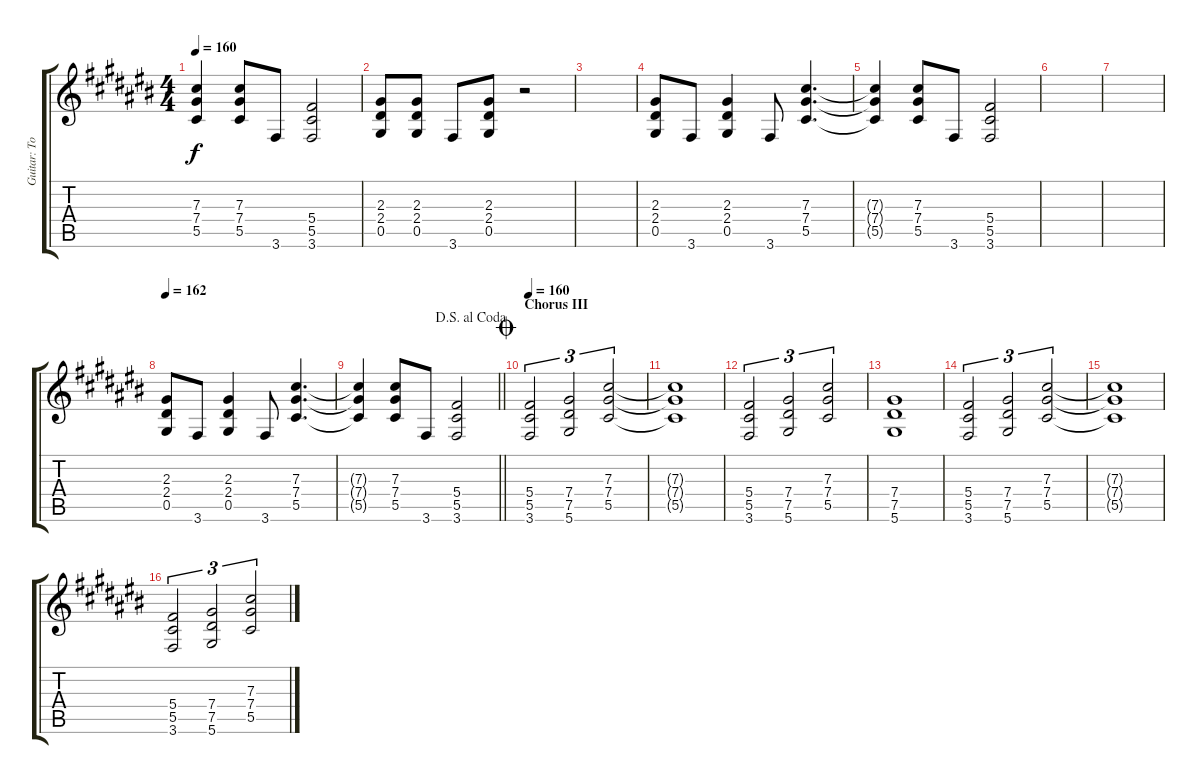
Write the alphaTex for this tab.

\track ("Guitar: Tony" "Guitar: To") {instrument distortionguitar}
\staff {score tabs}
\tuning (Eb4 Bb3 Gb3 Db3 Ab2 Eb2) {hide}
\ts (4 4)
\tempo 160
\clef g2
\ks c#
(7.3{t} 7.4{t} 5.5{t}).4{dy f} (7.3 7.4 5.5).8 3.6.8 (5.4 5.5 3.6).2 |
(2.3 2.4 0.5).8 (2.3 2.4 0.5).8 3.6.8 (2.3 2.4 0.5).8 r.2 |
|
(2.3 2.4 0.5).8 3.6.8 (2.3 2.4 0.5).4 3.6.8 (7.3 7.4 5.5).4{d} |
(7.3{t} 7.4{t} 5.5{t}).4 (7.3 7.4 5.5).8 3.6.8 (5.4 5.5 3.6).2 |
|
|
\tempo 162
(2.3 2.4 0.5).8 3.6.8 (2.3 2.4 0.5).4 3.6.8 (7.3 7.4 5.5).4{d} |
\jump dalsegnoalcoda
\barLineRight lightlight
(7.3{t} 7.4{t} 5.5{t}).4 (7.3 7.4 5.5).8 3.6.8 (5.4 5.5 3.6).2 |
\section ("" "Chorus III")
\jump coda
\tempo 160
(5.4 5.5 3.6).2{tu (3 2)} (7.4 7.5 5.6).2{tu (3 2)} (7.3 7.4 5.5).2{tu (3 2)} |
(7.3{t} 7.4{t} 5.5{t}).1 |
(5.4 5.5 3.6).2{tu (3 2)} (7.4 7.5 5.6).2{tu (3 2)} (7.3 7.4 5.5).2{tu (3 2)} |
(7.4 7.5 5.6).1 |
(5.4 5.5 3.6).2{tu (3 2)} (7.4 7.5 5.6).2{tu (3 2)} (7.3 7.4 5.5).2{tu (3 2)} |
(7.3{t} 7.4{t} 5.5{t}).1 |
(5.4 5.5 3.6).2{tu (3 2)} (7.4 7.5 5.6).2{tu (3 2)} (7.3 7.4 5.5).2{tu (3 2)}
